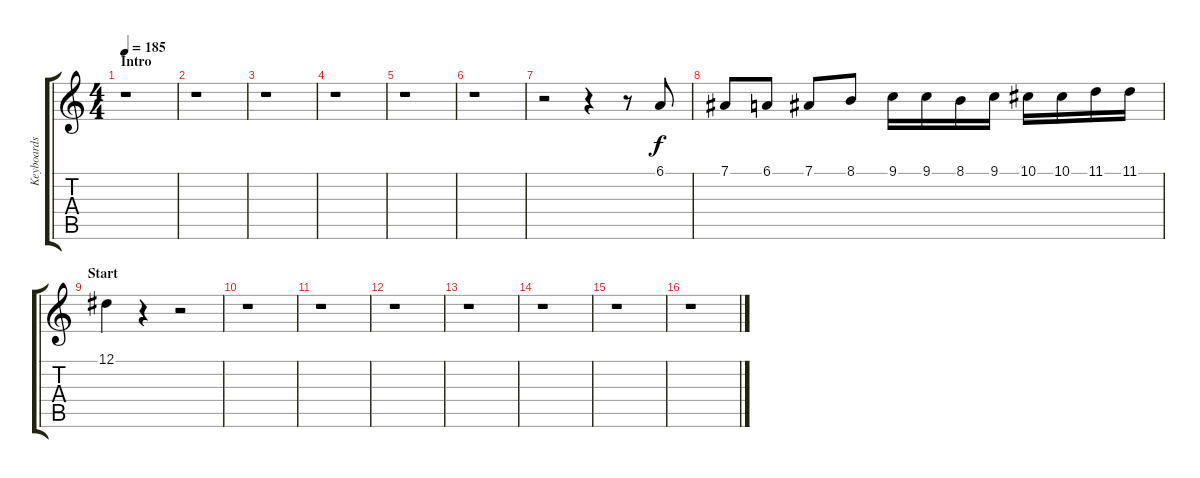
\track ("Keyboards 2" "Keyboards ") {instrument stringensemble1}
\staff {score tabs}
\tuning (Eb4 Bb3 Gb3 Db3 Ab2 Eb2) {hide}
\ts (4 4)
\section ("" "Intro")
\tempo 185
\clef g2
\ks c
r.1{dy f instrument stringensemble1} |
r.1 |
r.1 |
r.1 |
r.1 |
r.1 |
r.2 r.4 r.8 6.1.8 |
7.1.8 6.1.8 7.1.8 8.1.8 9.1.16 9.1.16 8.1.16 9.1.16 10.1.16 10.1.16 11.1.16 11.1.16 |
\section ("" "Start")
12.1.4 r.4 r.2 |
r.1 |
r.1 |
r.1 |
r.1 |
r.1 |
r.1 |
r.1
